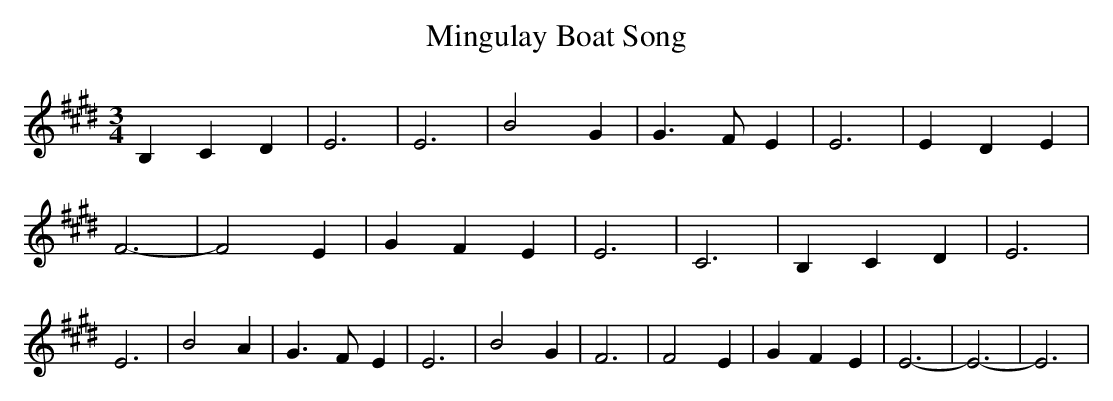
X:1
T:Mingulay Boat Song
M:3/4
L:1/4
K:E
 B,- C D| E3| E3| B2 G| G3/2- F/2- E| E3| E- D E| F3-| F2 E| G- F E|\
 E3| C3| B,- C D| E3| E3| B2 A| G3/2- F/2- E| E3| B2 G| F3| F2 E| G- F E|\
 E3-| E3-| E3|
